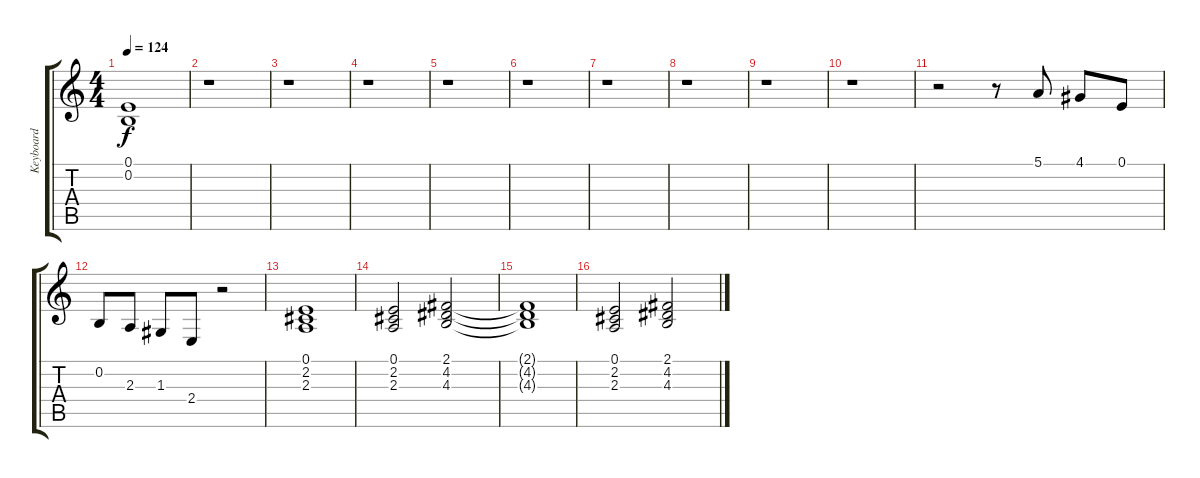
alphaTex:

\track ("Keyboard" "Keyboard") {instrument stringensemble1}
\staff {score tabs}
\tuning (E4 B3 G3 D3 A2 E2) {hide}
\ts (4 4)
\tempo 124
\clef g2
\ks c
(0.1{t} 0.2{t}).1{dy f} |
r.1 |
r.1 |
r.1 |
r.1 |
r.1 |
r.1 |
r.1 |
r.1 |
r.1 |
r.2 r.8 5.1.8 4.1.8 0.1.8 |
0.2.8 2.3.8 1.3.8 2.4.8 r.2 |
(0.1 2.2 2.3).1 |
(0.1 2.2 2.3).2 (2.1 4.2 4.3).2 |
(2.1{t} 4.2{t} 4.3{t}).1 |
(0.1 2.2 2.3).2 (2.1 4.2 4.3).2
